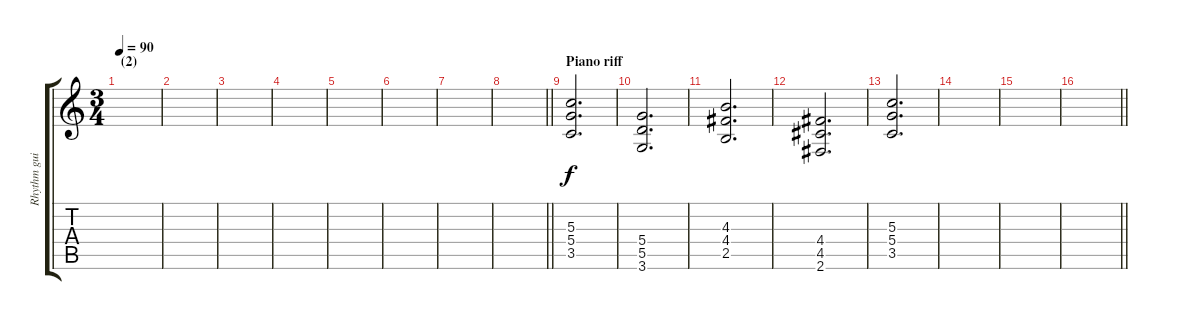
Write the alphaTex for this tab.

\track ("Rhythm guitar + addition lead" "Rhythm gui") {instrument overdrivenguitar}
\staff {score tabs}
\tuning (E4 B3 G3 D3 A2 E2) {hide}
\ts (3 4)
\section ("" "(2)")
\tempo 90
\clef g2
\ks c
|
|
|
|
|
|
|
\barLineRight lightlight
|
\section ("" "Piano riff")
(5.3 5.4 3.5).2{d} |
(5.4 5.5 3.6).2{d} |
(4.3 4.4 2.5).2{d} |
(4.4 4.5 2.6).2{d} |
(5.3 5.4 3.5).2{d} |
|
|
\barLineRight lightlight
